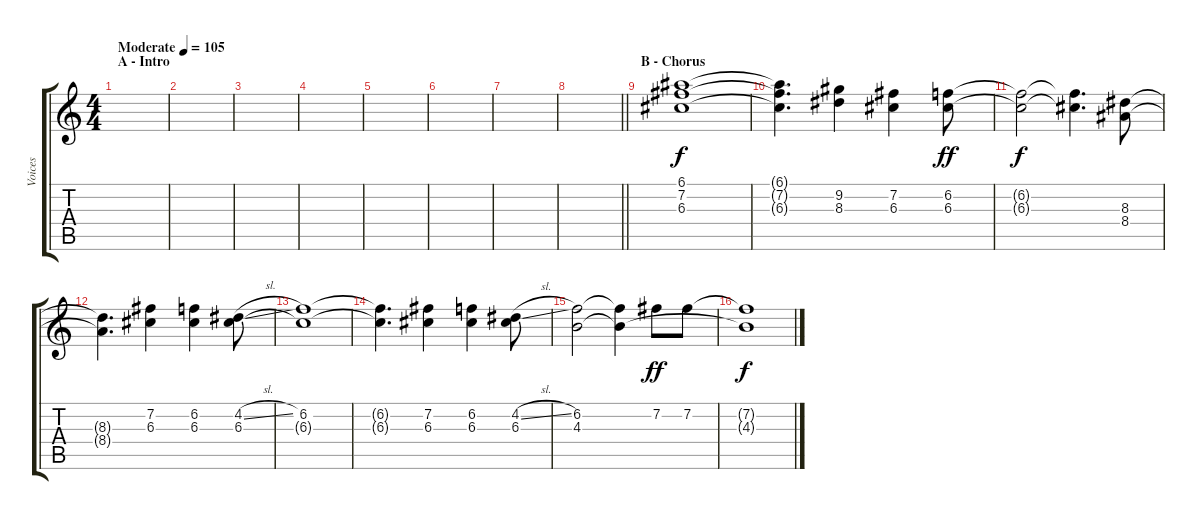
\track ("Voices" "Voices") {instrument distortionguitar}
\staff {score tabs}
\tuning (E4 B3 G3 D3 A2 E2) {hide}
\ts (4 4)
\section ("" "A - Intro")
\tempo (105 "Moderate")
\clef g2
\ks c
|
|
|
|
|
|
|
\barLineRight lightlight
|
\section ("" "B - Chorus")
(6.1 7.2 6.3).1 |
(6.1{t} 7.2{t} 6.3{t}).4{d} (9.2 8.3).4 (7.2 6.3).4 (6.2 6.3).8{dy ff} |
(6.2{t} 6.3{t}).2{dy f} (6.2{t} 6.3{t}).4{d} (8.3 8.4).8 |
(8.3{t} 8.4{t}).4{d} (7.2 6.3).4 (6.2 6.3).4 (4.2{sl} 6.3).8 |
(6.2 6.3{t}).1 |
(6.2{t} 6.3{t}).4{d} (7.2 6.3).4 (6.2 6.3).4 (4.2{sl} 6.3).8 |
(6.2 4.3).2 (6.2{t} 4.3{t}).4 7.2.8{dy ff} 7.2.8 |
(7.2{t} 4.3{t}).1{dy f}
